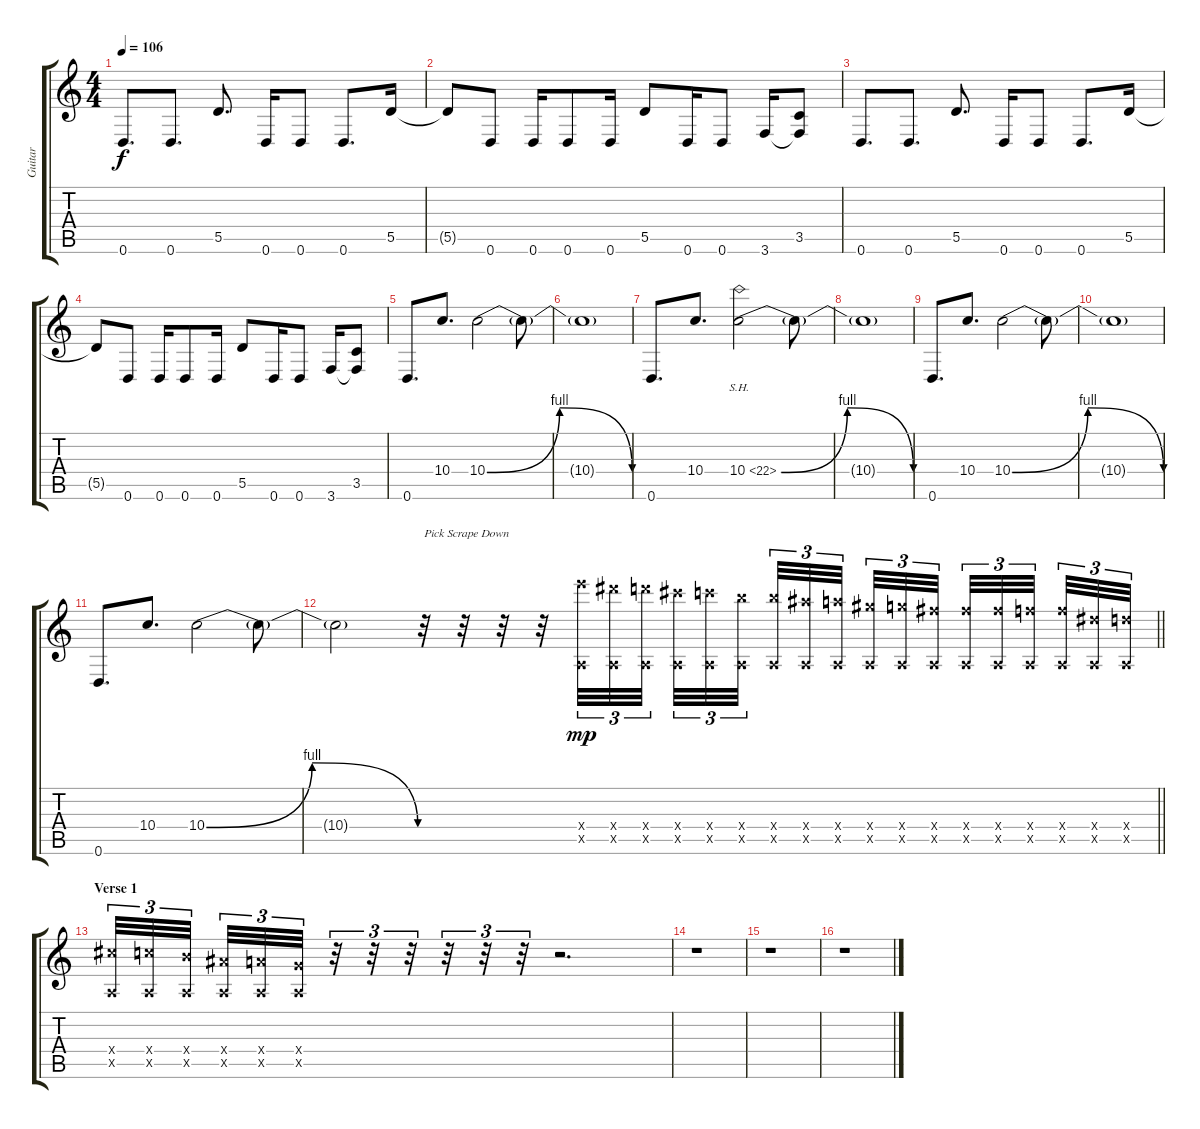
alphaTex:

\track ("Guitar" "Guitar") {instrument distortionguitar}
\staff {score tabs}
\tuning (E4 B3 G3 D3 A2 D2) {hide}
\ts (4 4)
\tempo 106
\clef g2
\ks c
0.6.8{d dy f} 0.6.8{d} 5.5.8{d} 0.6.16 0.6.8 0.6.8{d} 5.5.16 |
5.5{t}.8 0.6.8 0.6.16 0.6.8 0.6.16 5.5.8 0.6.16 0.6.8 3.6.16 (3.5 3.6{t}).8 |
0.6.8{d} 0.6.8{d} 5.5.8{d} 0.6.16 0.6.8 0.6.8{d} 5.5.16 |
5.5{t}.8 0.6.8 0.6.16 0.6.8 0.6.16 5.5.8 0.6.16 0.6.8 3.6.16 (3.5 3.6{t}).8 |
0.6.8{d} 10.4.8{d} 10.4{be (bendrelease 0 0 23 4 40 4 60 0)}.2 10.4{t}.8 |
10.4{t}.1 |
0.6.8{d} 10.4.8{d} 10.4{be (bendrelease 0 0 23 4 40 4 60 0) sh 12}.2 10.4{t}.8 |
10.4{t}.1 |
0.6.8{d} 10.4.8{d} 10.4{be (bendrelease 0 0 23 4 40 4 60 0)}.2 10.4{t}.8 |
10.4{t}.1 |
0.6.8{d} 10.4.8{d} 10.4{be (bendrelease 0 0 23 4 40 4 60 0)}.2 10.4{t}.8 |
\barLineRight lightlight
10.4{t}.2 r.32{txt "Pick Scrape Down"} r.32 r.32 r.32 (26.4{x} 0.5{x}).32{tu (3 2) dy mp} (25.4{x} 0.5{x}).32{tu (3 2)} (24.4{x} 0.5{x}).32{tu (3 2) beam splitsecondary} (23.4{x} 0.5{x}).32{tu (3 2)} (22.4{x} 0.5{x}).32{tu (3 2)} (21.4{x} 0.5{x}).32{tu (3 2)} (21.4{x} 0.5{x}).32{tu (3 2)} (20.4{x} 0.5{x}).32{tu (3 2)} (19.4{x} 0.5{x}).32{tu (3 2) beam splitsecondary} (18.4{x} 0.5{x}).32{tu (3 2)} (17.4{x} 0.5{x}).32{tu (3 2)} (16.4{x} 0.5{x}).32{tu (3 2) beam splitsecondary} (16.4{x} 0.5{x}).32{tu (3 2)} (16.4{x} 0.5{x}).32{tu (3 2)} (15.4{x} 0.5{x}).32{tu (3 2) beam splitsecondary} (15.4{x} 0.5{x}).32{tu (3 2)} (13.4{x} 0.5{x}).32{tu (3 2)} (12.4{x} 0.5{x}).32{tu (3 2)} |
\section ("" "Verse 1")
(11.4{x} 0.5{x}).32{tu (3 2)} (10.4{x} 0.5{x}).32{tu (3 2)} (9.4{x} 0.5{x}).32{tu (3 2) beam splitsecondary} (8.4{x} 0.5{x}).32{tu (3 2)} (7.4{x} 0.5{x}).32{tu (3 2)} (5.4{x} 0.5{x}).32{tu (3 2)} r.32{tu (3 2)} r.32{tu (3 2)} r.32{tu (3 2)} r.32{tu (3 2)} r.32{tu (3 2)} r.32{tu (3 2)} r.2{d} |
r.1 |
r.1 |
r.1
